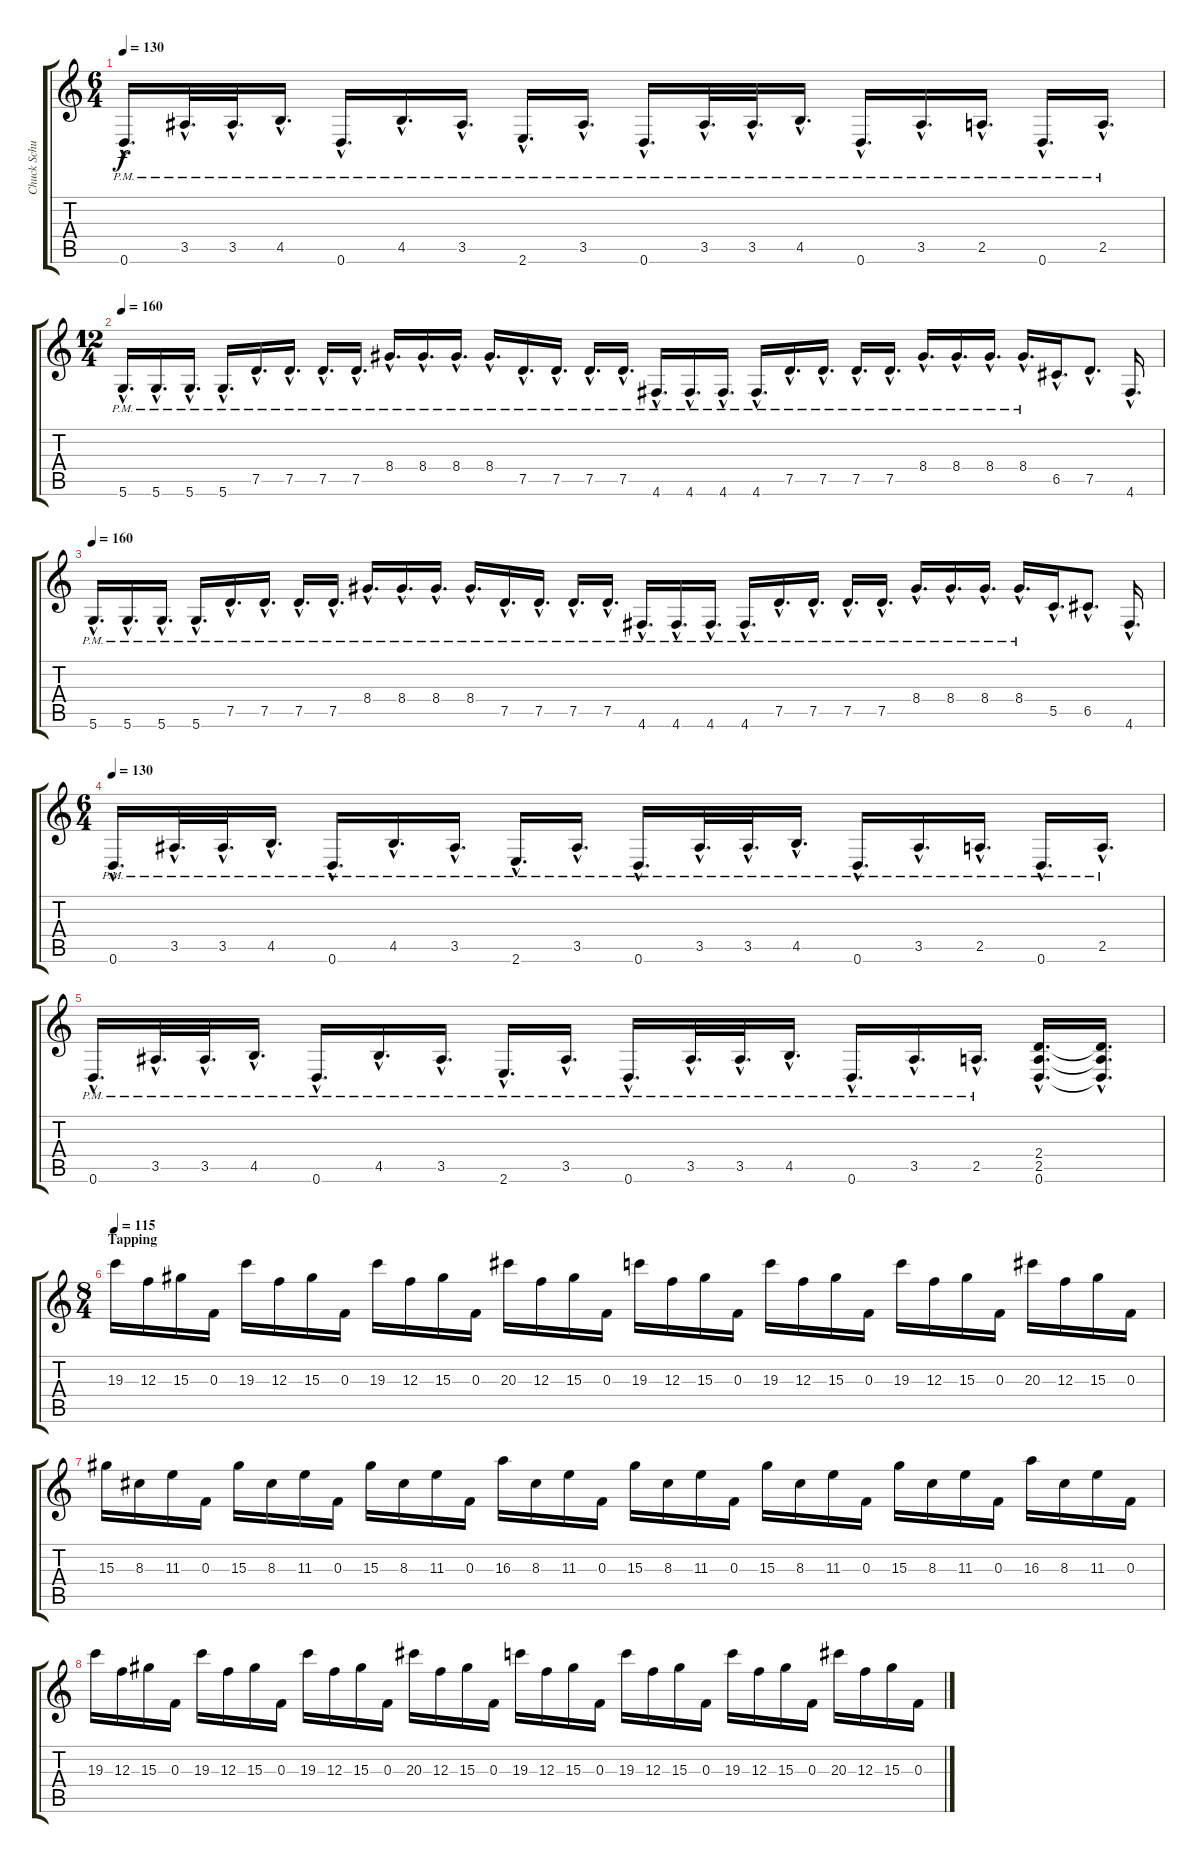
\track ("Chuck Schuldiner" "Chuck Schu") {instrument distortionguitar}
\staff {score tabs}
\tuning (D4 A3 F3 C3 G2 D2) {hide}
\ts (6 4)
\tempo 130
\clef g2
\ks c
0.6{hac pm}.16{d dy f} 3.5{hac pm}.32{d} 3.5{hac pm}.32{d} 4.5{hac pm}.16{d} 0.6{hac pm}.16{d} 4.5{hac pm}.16{d} 3.5{hac pm}.16{d} 2.6{hac pm}.16{d} 3.5{hac pm}.16{d} 0.6{hac pm}.16{d} 3.5{hac pm}.32{d} 3.5{hac pm}.32{d} 4.5{hac pm}.16{d} 0.6{hac pm}.16{d} 3.5{hac pm}.16{d} 2.5{hac pm}.16{d} 0.6{hac pm}.16{d} 2.5{hac pm}.16{d} |
\ts (12 4)
\tempo 160
5.6{hac pm}.16{d} 5.6{hac pm}.16{d} 5.6{hac pm}.16{d} 5.6{hac pm}.16{d} 7.5{hac pm}.16{d} 7.5{hac pm}.16{d} 7.5{hac pm}.16{d} 7.5{hac pm}.16{d} 8.4{hac pm}.16{d} 8.4{hac pm}.16{d} 8.4{hac pm}.16{d} 8.4{hac pm}.16{d} 7.5{hac pm}.16{d} 7.5{hac pm}.16{d} 7.5{hac pm}.16{d} 7.5{hac pm}.16{d} 4.6{hac pm}.16{d} 4.6{hac pm}.16{d} 4.6{hac pm}.16{d} 4.6{hac pm}.16{d} 7.5{hac pm}.16{d} 7.5{hac pm}.16{d} 7.5{hac pm}.16{d} 7.5{hac pm}.16{d} 8.4{hac pm}.16{d} 8.4{hac pm}.16{d} 8.4{hac pm}.16{d} 8.4{hac pm}.16{d} 6.5{hac}.16{d} 7.5{hac}.8{d} 4.6{hac}.16{d} |
\tempo 160
5.6{hac pm}.16{d} 5.6{hac pm}.16{d} 5.6{hac pm}.16{d} 5.6{hac pm}.16{d} 7.5{hac pm}.16{d} 7.5{hac pm}.16{d} 7.5{hac pm}.16{d} 7.5{hac pm}.16{d} 8.4{hac pm}.16{d} 8.4{hac pm}.16{d} 8.4{hac pm}.16{d} 8.4{hac pm}.16{d} 7.5{hac pm}.16{d} 7.5{hac pm}.16{d} 7.5{hac pm}.16{d} 7.5{hac pm}.16{d} 4.6{hac pm}.16{d} 4.6{hac pm}.16{d} 4.6{hac pm}.16{d} 4.6{hac pm}.16{d} 7.5{hac pm}.16{d} 7.5{hac pm}.16{d} 7.5{hac pm}.16{d} 7.5{hac pm}.16{d} 8.4{hac pm}.16{d} 8.4{hac pm}.16{d} 8.4{hac pm}.16{d} 8.4{hac pm}.16{d} 5.5{hac}.16{d} 6.5{hac}.8{d} 4.6{hac}.16{d} |
\ts (6 4)
\tempo 130
0.6{hac pm}.16{d} 3.5{hac pm}.32{d} 3.5{hac pm}.32{d} 4.5{hac pm}.16{d} 0.6{hac pm}.16{d} 4.5{hac pm}.16{d} 3.5{hac pm}.16{d} 2.6{hac pm}.16{d} 3.5{hac pm}.16{d} 0.6{hac pm}.16{d} 3.5{hac pm}.32{d} 3.5{hac pm}.32{d} 4.5{hac pm}.16{d} 0.6{hac pm}.16{d} 3.5{hac pm}.16{d} 2.5{hac pm}.16{d} 0.6{hac pm}.16{d} 2.5{hac pm}.16{d} |
0.6{hac pm}.16{d} 3.5{hac pm}.32{d} 3.5{hac pm}.32{d} 4.5{hac pm}.16{d} 0.6{hac pm}.16{d} 4.5{hac pm}.16{d} 3.5{hac pm}.16{d} 2.6{hac pm}.16{d} 3.5{hac pm}.16{d} 0.6{hac pm}.16{d} 3.5{hac pm}.32{d} 3.5{hac pm}.32{d} 4.5{hac pm}.16{d} 0.6{hac pm}.16{d} 3.5{hac pm}.16{d} 2.5{hac pm}.16{d} (2.4{hac} 2.5{hac} 0.6{hac}).16{d} (2.4{hac t} 2.5{hac t} 0.6{hac t}).16{d} |
\ts (8 4)
\section ("" "Tapping")
\tempo 115
19.3.16 12.3.16 15.3.16 0.3.16 19.3.16 12.3.16 15.3.16 0.3.16 19.3.16 12.3.16 15.3.16 0.3.16 20.3.16 12.3.16 15.3.16 0.3.16 19.3.16 12.3.16 15.3.16 0.3.16 19.3.16 12.3.16 15.3.16 0.3.16 19.3.16 12.3.16 15.3.16 0.3.16 20.3.16 12.3.16 15.3.16 0.3.16 |
15.3.16 8.3.16 11.3.16 0.3.16 15.3.16 8.3.16 11.3.16 0.3.16 15.3.16 8.3.16 11.3.16 0.3.16 16.3.16 8.3.16 11.3.16 0.3.16 15.3.16 8.3.16 11.3.16 0.3.16 15.3.16 8.3.16 11.3.16 0.3.16 15.3.16 8.3.16 11.3.16 0.3.16 16.3.16 8.3.16 11.3.16 0.3.16 |
19.3.16 12.3.16 15.3.16 0.3.16 19.3.16 12.3.16 15.3.16 0.3.16 19.3.16 12.3.16 15.3.16 0.3.16 20.3.16 12.3.16 15.3.16 0.3.16 19.3.16 12.3.16 15.3.16 0.3.16 19.3.16 12.3.16 15.3.16 0.3.16 19.3.16 12.3.16 15.3.16 0.3.16 20.3.16 12.3.16 15.3.16 0.3.16
